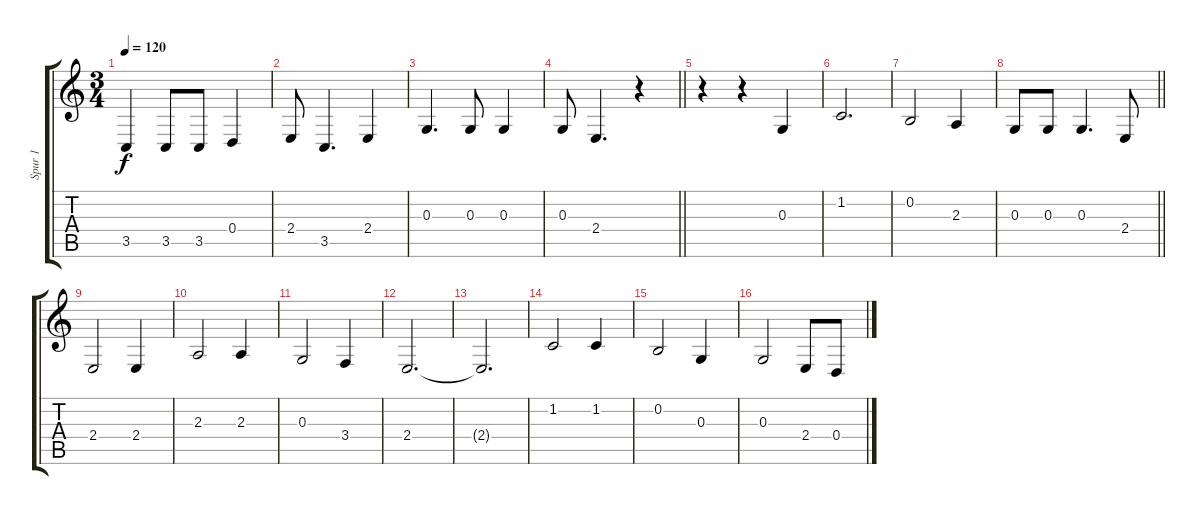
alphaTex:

\track ("Spur 1" "Spur 1") {instrument clarinet}
\staff {score tabs}
\tuning (E4 B3 G3 D3 A2 E2) {hide}
\ts (3 4)
\tempo 120
\clef g2
\ks c
3.5.4{dy f} 3.5.8 3.5.8 0.4.4 |
2.4.8 3.5.4{d} 2.4.4 |
0.3.4{d} 0.3.8 0.3.4 |
\barLineRight lightlight
0.3.8 2.4.4{d} r.4 |
r.4 r.4 0.3.4 |
1.2.2{d} |
0.2.2 2.3.4 |
\barLineRight lightlight
0.3.8 0.3.8 0.3.4{d} 2.4.8 |
2.4.2 2.4.4 |
2.3.2 2.3.4 |
0.3.2 3.4.4 |
2.4.2{d} |
2.4{t}.2{d} |
1.2.2 1.2.4 |
0.2.2 0.3.4 |
0.3.2 2.4.8 0.4.8
